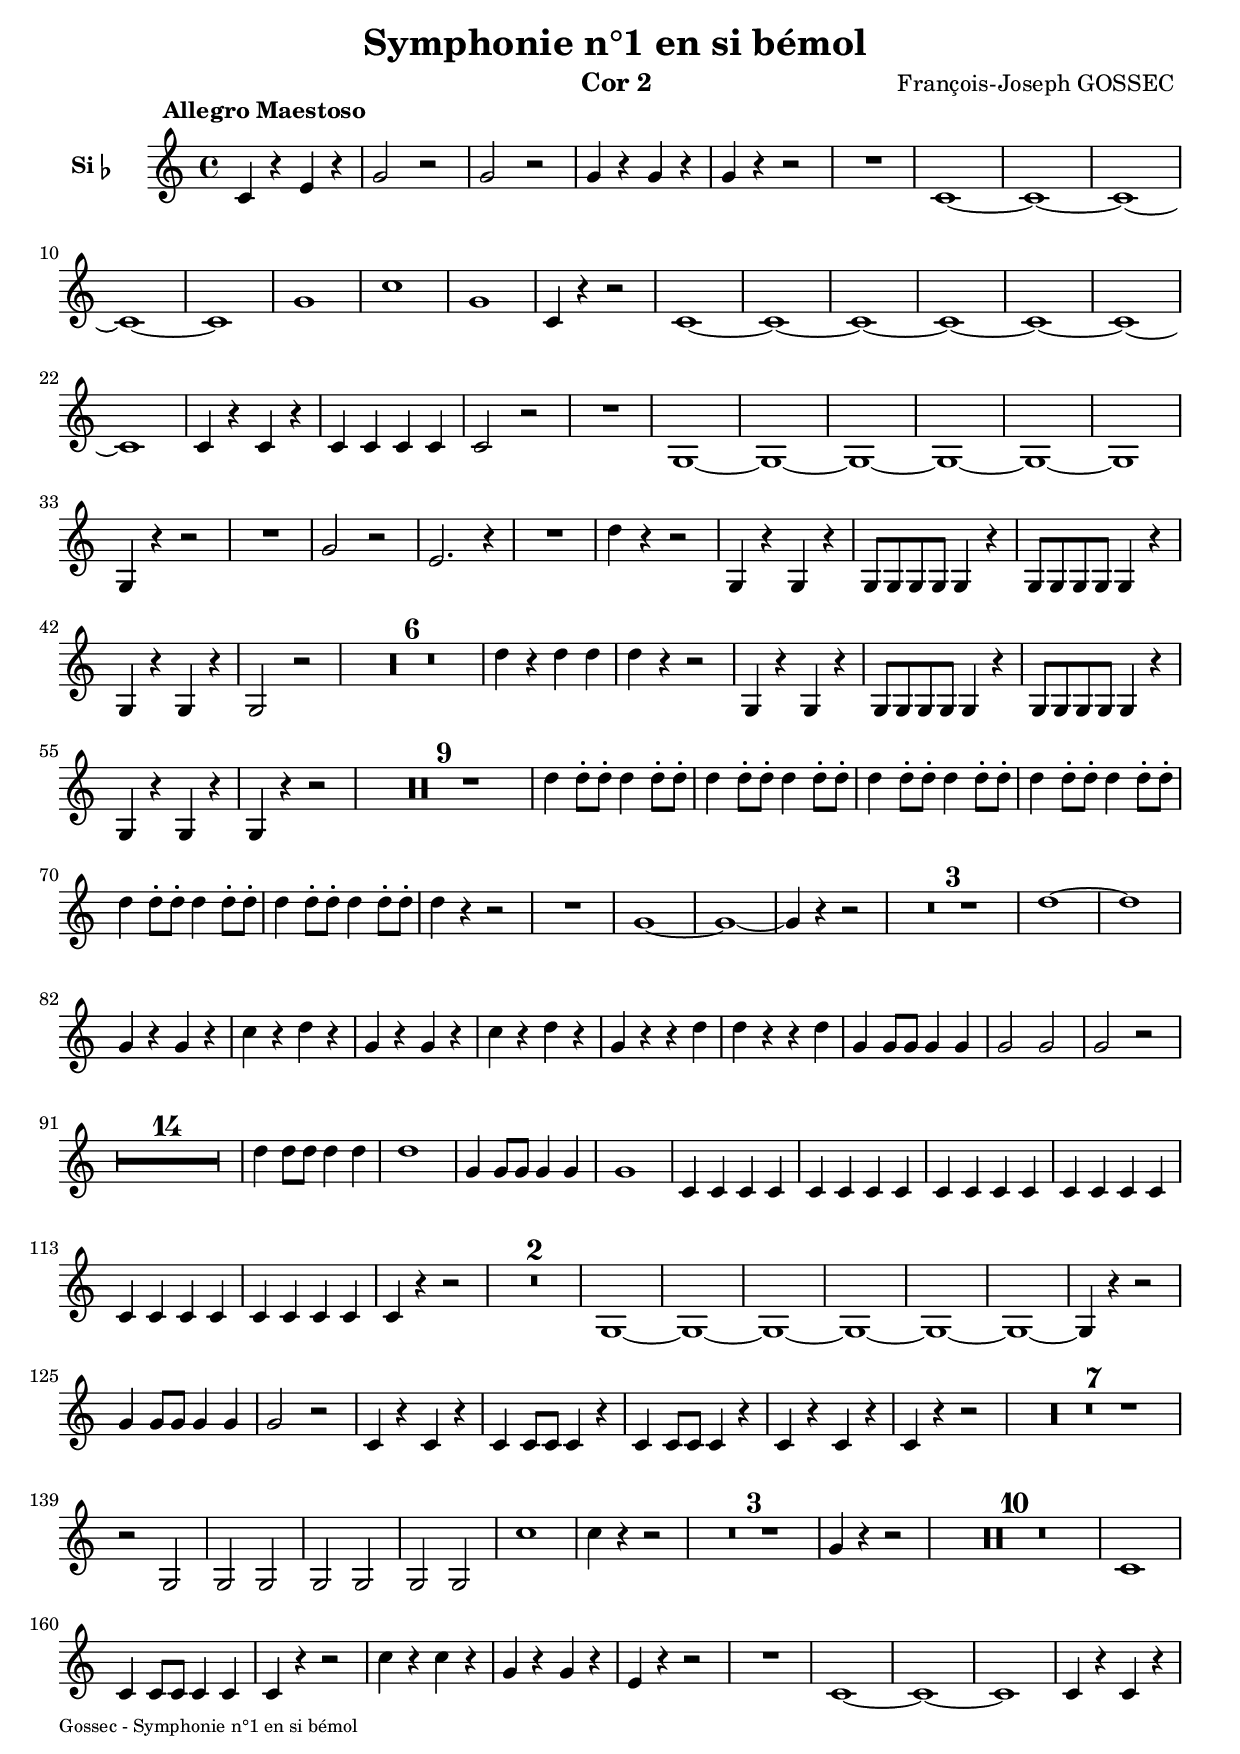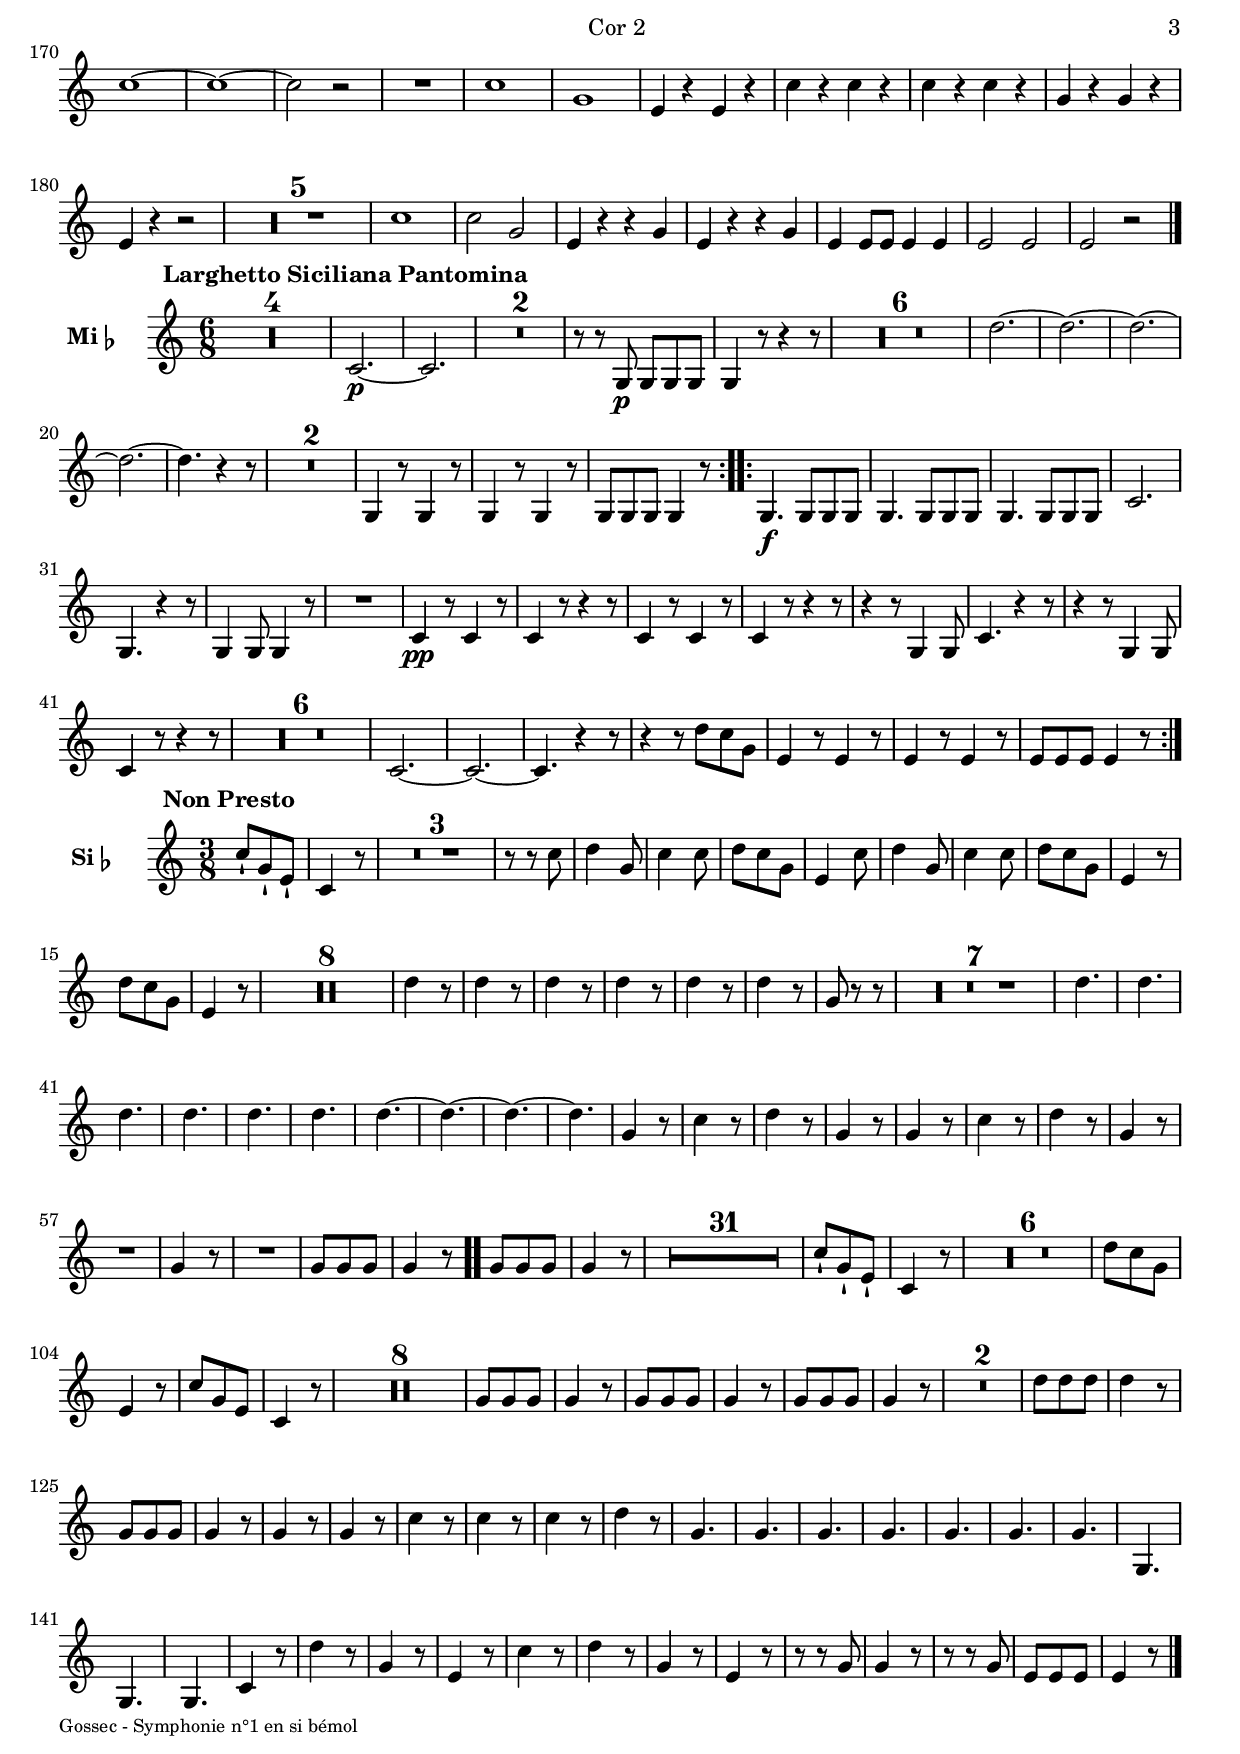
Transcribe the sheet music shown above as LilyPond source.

\version "2.10.25"

\paper{ #(define page-breaking ly:page-turn-breaking)
         top-margin = 3.0
         bottom-margin = 3.0
         before-title-space = 3.0
         page-top-space = 5.0
         between-title-space = 5.0
         between-system-padding = 5.0
         oddFooterMarkup = \markup {\tiny {"Gossec - Symphonie n°1 en si bémol "}}
         #(set-global-staff-size 24)  
         first-page-number = 2
         ragged-last-bottom = ##f
      }

\book{
\header {
    title = 	"Symphonie n°1 en si bémol "
    composer =	"François-Joseph GOSSEC "
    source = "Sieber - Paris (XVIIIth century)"
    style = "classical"
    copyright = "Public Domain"
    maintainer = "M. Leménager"
    instrument =	"Cor 2 "
}


\score {
      \new Staff {
         \set Staff.instrumentName = \markup {\bold "Si" \musicglyph #"accidentals.M2" "  "}
         ﻿\version "2.10.25"      %Gossec - Symphonie si bémol
                        %Cor2 - 1er mvt
\relative c''{
\clef treble
\key c \major
\time 4/4




c,4 r e r
g2 r
g r
g4 r g r
g r r2
R1
c, ~
c ~
c ~
c ~
c
g'
c
g
c,4 r r2
c1 ~
c ~
c ~
c ~
c ~
c ~
c 
c4 r c r
c c c c
c2 r
R1
g ~
g ~
g ~
g ~
g ~
g 
g4 r r2
R1
g'2 r
e2. r4
R1
d'4 r r2
g,,4 r g r
g8 g g g g4 r
g8 g g g g4 r
g r g r
g2 r 
\set Score.skipBars = ##t R1 * 6
%
%
%
%
%
d''4 r d d
d r r2
g,,4 r g r
g8 g g g g4 r
g8 g g g g4 r
g r g r
g r r2
\set Score.skipBars = ##t R1 * 9
%
%
%
%
%
%
%
%
d''4 d8-. d-. d4 d8-. d-.
d4 d8-. d-. d4 d8-. d-.
d4 d8-. d-. d4 d8-. d-.
d4 d8-. d-. d4 d8-. d-.
d4 d8-. d-. d4 d8-. d-.
d4 d8-. d-. d4 d8-. d-.
d4 r r2
R1
g, ~
g ~
g4 r r2
\set Score.skipBars = ##t R1 * 3
%
%
d'1 ~
d
g,4 r g r
c r d r
g, r g r
c r d r 
g, r r d'
d r r d
g, g8 g g4 g
g2 g
g r
\set Score.skipBars = ##t R1 * 14
%
%
%
%
%
%
%
%
%
%
%
%
%
d'4 d8 d d4 d
d1
g,4 g8 g g4 g
g1
c,4 c c c
c c c c
c c c c
c c c c
c c c c
c c c c
c r r2
\set Score.skipBars = ##t R1 * 2
%
g1 ~
g ~
g ~
g ~
g ~
g ~
g4 r r2
g'4 g8 g g4 g
g2 r
c,4 r c r
c c8 c c4 r
c c8 c c4 r
c r c r
c r r2
\set Score.skipBars = ##t R1 * 7
%
%
%
%
%
%
r2 g
g g
g g
g g
c'1 
c4 r r2
\set Score.skipBars = ##t R1 * 3
%
%
g4 r r2
\set Score.skipBars = ##t R1 * 10
%
%
%
%
%
%
%
%
%
c,1
c4 c8 c c4 c
c r r2
c'4 r c r
g r g r
e r r2
R1
c ~
c ~
c
c4 r c r
c'1 ~
c ~
c2 r
R1
c
g
e4 r e r
c' r c r
c r c r
g r g r
e r r2
\set Score.skipBars = ##t R1 * 5
%
%
%
%
c'1
c2 g
e4 r r g
e r r g
e e8 e e4 e
e2 e
e r \bar "|." 
}
}
         \header { piece =  \markup {\hspace #+10.0 \bold "Allegro Maestoso"}     
                  opus = ""  }
}
\score {
      \new Staff {
         \set Staff.instrumentName = \markup {\bold "Mi" \musicglyph #"accidentals.M2" "  "}
         \version "2.10.25"      %Gossec - Symphonie si b�mol
                        %Cor2 - 2e mvt  
\relative c''{
\clef treble
\key c \major
\time 6/8




\set Score.skipBars = ##t R2. * 4
%
%
%
c,2.\p  ~
c
\set Score.skipBars = ##t R2. * 2
%
r8 r g\p g g g
g4 r8 r4 r8
\set Score.skipBars = ##t R2. * 6
%
%
%
%
%
d''2. ~
d ~
d ~
d ~
d4. r4 r8
\set Score.skipBars = ##t R2. * 2
%
g,,4 r8 g4 r8
g4 r8 g4 r8
g g g g4 r8 \bar ":|:"
g4.\f g8 g g 
\repeat unfold 2 {g4. g8 g g}
%
c2. 
g4. r4 r8
g4 g8 g4 r8
R2.
c4\pp r8 c4 r8
c4 r8 r4 r8
c4 r8 c4 r8
c4 r8 r4 r8
r4 r8 g4 g8
c4. r4 r8
r4 r8 g4 g8
c4 r8 r4 r8
\set Score.skipBars = ##t R2. * 6
%
%
%
%
%
c2. ~
c ~
c4. r4 r8
r4 r8 d' c g
e4 r8 e4 r8
e4 r8 e4 r8
e e e e4 r8 \bar ":|" 
}
}
         \header { piece = \markup {\hspace #+10.0 \bold "Larghetto Siciliana Pantomina"}
                  opus = ""  }
}
\score {
      \new Staff {
         \set Staff.instrumentName = \markup {\bold "Si" \musicglyph #"accidentals.M2" "  "}
         \version "2.10.25"      %Gossec - Symphonie si b�mol
                        %Cor2 - 3e mvt  
\relative c''{
\clef treble
\key c \major
\time 3/8




c8-| g-| e-|
c4 r8
\set Score.skipBars = ##t R4. * 3
%
%
r8 r c'
d4 g,8
c4 c8    % SIEBER: c8 c4
d c g
e4 c'8
d4 g,8
c4 c8
d c g
e4 r8
d' c g
e4 r8
\set Score.skipBars = ##t R4. * 8
%
%
%
%
%
%
%
d'4 r8
\repeat unfold 5 {d4 r8}
%
%
%
%
g, r r
\set Score.skipBars = ##t R4. * 7
%
%
%
%
%
%
d'4.
d
d
d
d
d
d ~
d ~
d ~
d
g,4 r8
c4 r8
d4 r8
g,4 r8
g4 r8
c4 r8
d4 r8
g,4 r8
R4.
g4 r8
R4.
g8 g g
g4 r8 \bar ".|."
g8 g g
g4 r8
\set Score.skipBars = ##t R4. * 31
c8-| g-| e-|
c4 r8
\set Score.skipBars = ##t R4. * 6
%
%
%
%
%
d'8 c g
e4 r8
c' g e
c4 r8
\set Score.skipBars = ##t R4. * 8
%
%
%
%
%
%
%
g'8 g g
g4 r8
g g g
g4 r8
g g g 
g4 r8
\set Score.skipBars = ##t R4. * 2
%
d'8 d d     % SIEBER: c c c
d4 r8
g, g g
g4 r8
g4 r8
g4 r8
c4 r8
c4 r8
c4 r8
d4 r8
g,4.
\repeat unfold 6 {g}
g,
g
g
c4 r8
d'4 r8
g,4 r8
e4 r8
c'4 r8
d4 r8
g,4 r8
e4 r8
r r g
g4 r8
r r g
e e e
e4 r8 \bar "|." 
}
}
         \header { piece = \markup {\hspace #+10.0 \bold "Non Presto"}
                  opus = ""  }
}
}
